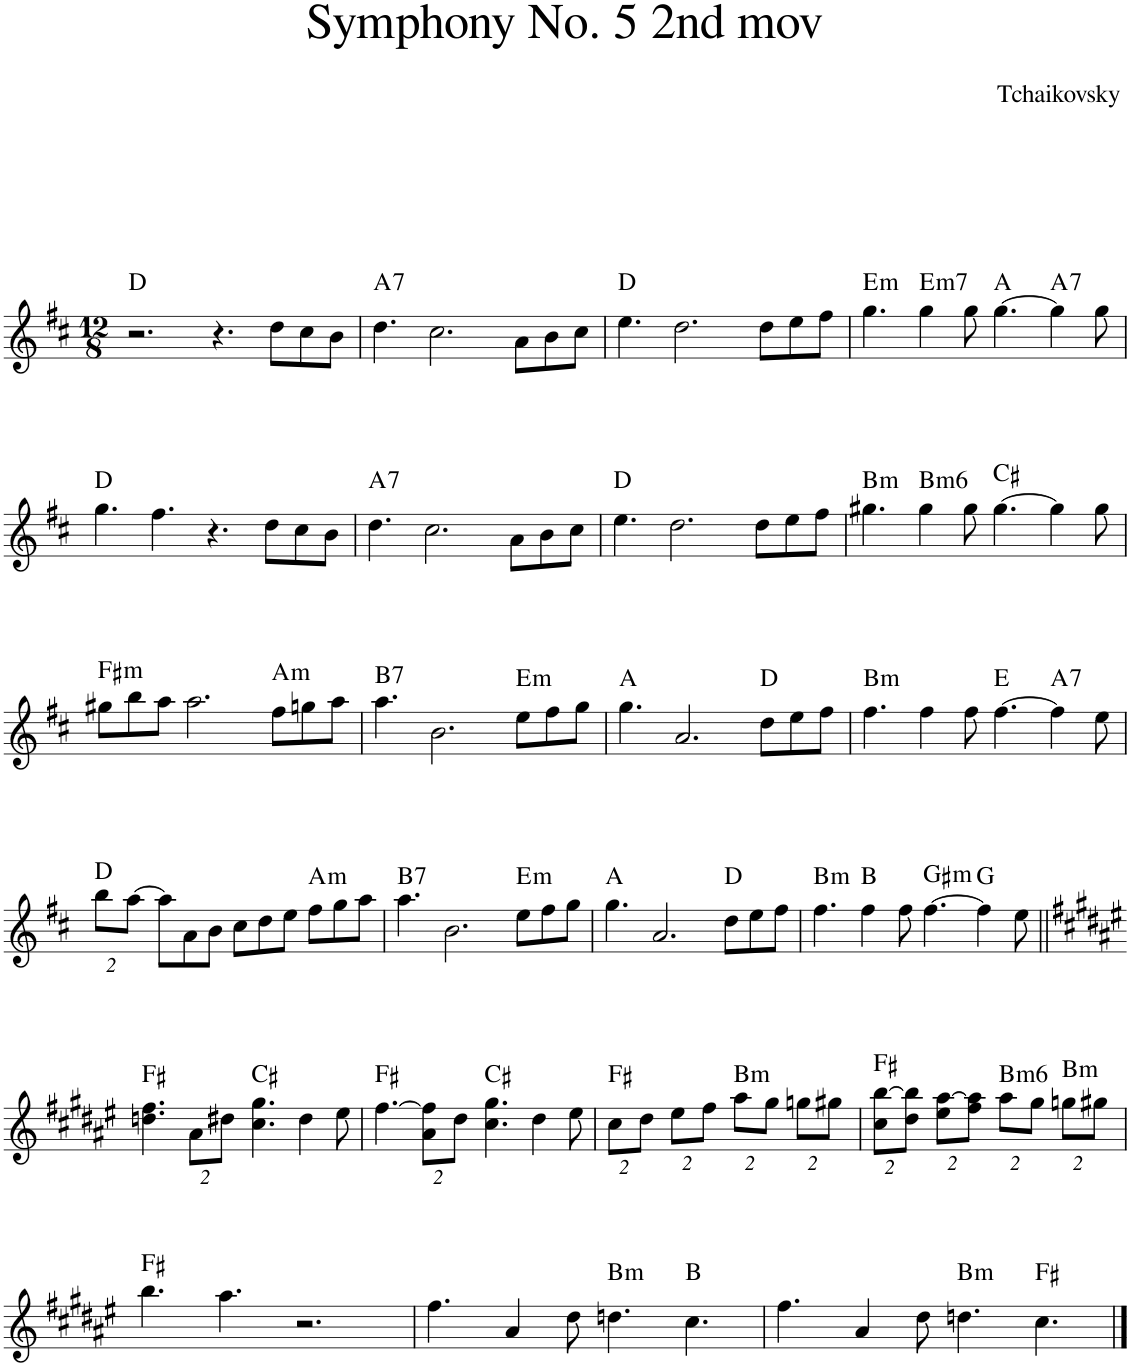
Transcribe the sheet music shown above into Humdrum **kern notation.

**kern	**harte
*part1	*part1
*staff1	*
*I"Piano	*
*I'Pno.	*
*clefG2	*
*k[f#c#]	*
*M12/8	*
=1	=1
2.r	D:maj
4.r	.
8dd\L	.
8cc#\	.
8b\J	.
=2	=2
!	!LO:H:kt=7
4.dd\	A:7
2.cc#\	.
8a\L	.
8b\	.
8cc#\J	.
=3	=3
4.ee\	D:maj
2.dd\	.
8dd\L	.
8ee\	.
8ff#\J	.
=4	=4
!	!LO:H:kt=m
4.gg\	E:min
!	!LO:H:kt=m7
4gg\	E:min7
8gg\	.
[4.gg\	A:maj
!	!LO:H:kt=7
4gg\]	A:7
8gg\	.
!!LO:LB:g=z
=5	=5
4.gg\	D:maj
4.ff#\	.
4.r	.
8dd\L	.
8cc#\	.
8b\J	.
=6	=6
!	!LO:H:kt=7
4.dd\	A:7
2.cc#\	.
8a\L	.
8b\	.
8cc#\J	.
=7	=7
4.ee\	D:maj
2.dd\	.
8dd\L	.
8ee\	.
8ff#\J	.
=8	=8
!	!LO:H:kt=m
4.gg#X\	B:min
!	!LO:H:kt=m6
4gg#\	B:min6
8gg#\	.
[4.gg#\	C#:maj
4gg#\]	.
8gg#\	.
!!LO:LB:g=z
=9	=9
!	!LO:H:kt=m
8gg#X\L	F#:min
8bb\	.
8aa\J	.
2.aa\	.
!	!LO:H:kt=m
8ff#\L	A:min
8ggn\	.
8aa\J	.
=10	=10
!	!LO:H:kt=7
4.aa\	B:7
2.b\	.
!	!LO:H:kt=m
8ee\L	E:min
8ff#\	.
8gg\J	.
=11	=11
4.gg\	A:maj
2.a/	.
8dd\L	D:maj
8ee\	.
8ff#\J	.
=12	=12
!	!LO:H:kt=m
4.ff#\	B:min
4ff#\	.
8ff#\	.
[4.ff#\	E:maj
!	!LO:H:kt=7
4ff#\]	A:7
8ee\	.
!!LO:LB:g=z
=13	=13
*Xbrackettup	*
16%3bb\L	D:maj
[16%3aa\J	.
8aa\L]	.
8a\	.
8b\J	.
8cc#\L	.
8dd\	.
8ee\J	.
!	!LO:H:kt=m
8ff#\L	A:min
8gg\	.
8aa\J	.
=14	=14
!	!LO:H:kt=7
4.aa\	B:7
2.b\	.
!	!LO:H:kt=m
8ee\L	E:min
8ff#\	.
8gg\J	.
=15	=15
4.gg\	A:maj
2.a/	.
8dd\L	D:maj
8ee\	.
8ff#\J	.
=16	=16
!	!LO:H:kt=m
4.ff#\	B:min
4ff#\	B:maj
8ff#\	.
!	!LO:H:kt=m
[4.ff#\	G#:min
4ff#\]	G:maj
8ee\	.
!!LO:LB:g=z
=17||	=17||
*k[f#c#g#d#a#e#]	*
4.ddn\ 4.ff#\	F#:maj
16%3a#\L	.
16%3dd#X\J	.
4.cc#\ 4.gg#\	C#:maj
4dd#\	.
8ee#\	.
=18	=18
[4.ff#\	F#:maj
16%3a#\ 16%3ff#\]L	.
16%3dd#\J	.
4.cc#\ 4.gg#\	C#:maj
4dd#\	.
8ee#\	.
=19	=19
16%3cc#\L	F#:maj
16%3dd#\J	.
16%3ee#\L	.
16%3ff#\J	.
!	!LO:H:kt=m
16%3aa#\L	B:min
16%3gg#\J	.
16%3ggn\L	.
16%3gg#X\J	.
=20	=20
16%3cc#\ [16%3bb\L	F#:maj
16%3dd#\ 16%3bb\]J	.
16%3ee#\ [16%3aa#\L	.
16%3ff#\ 16%3aa#\]J	.
!	!LO:H:kt=m6
16%3aa#\L	B:min6
16%3gg#\J	.
!	!LO:H:kt=m
16%3ggn\L	B:min
16%3gg#X\J	.
!!LO:LB:g=z
=21	=21
4.bb\	F#:maj
4.aa#\	.
2.r	.
=22	=22
4.ff#\	.
4a#/	.
8dd#\	.
!	!LO:H:kt=m
4.ddn\	B:min
4.cc#\	B:maj
=23	=23
4.ff#\	.
4a#/	.
8dd#\	.
!	!LO:H:kt=m
4.ddn\	B:min
4.cc#\	F#:maj
==	==
*-	*-
